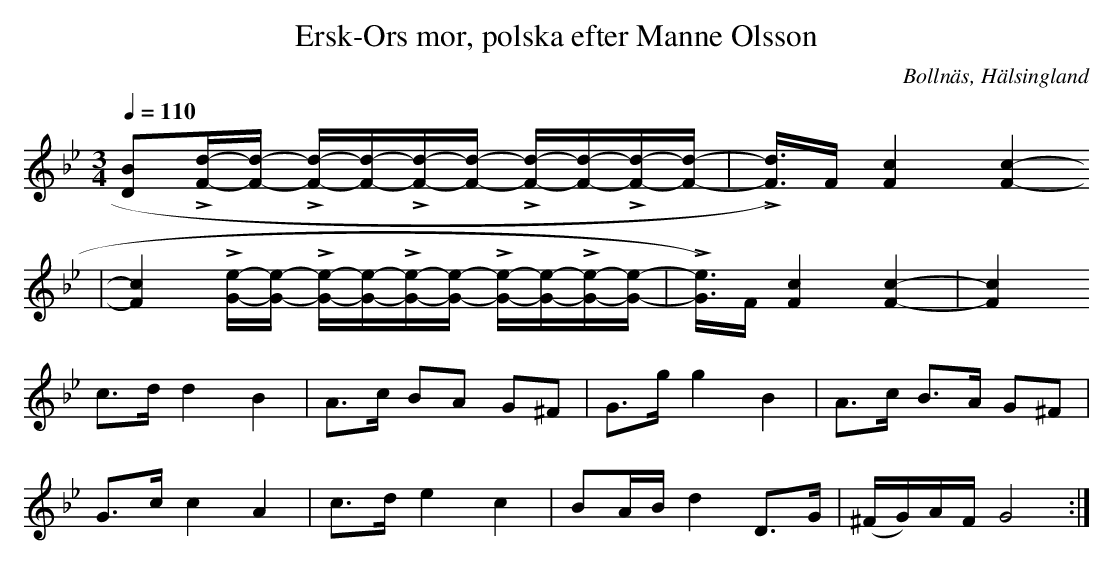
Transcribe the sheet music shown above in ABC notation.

X:1
T: Ersk-Ors mor, polska efter Manne Olsson
O:Bollnäs, Hälsingland
M:3/4
L:1/8
Q:1/4=110
K:Gm
[D B]L[F/d/]-[F/d/] - L[F/d/]-[F/d/]-L[F/d/]-[F/d/] - L[F/d/]-[F/d/]-L[F/d/]-[F/d/]-| L[F/ d/])>F [-F2 c2] [F2 c2]-
|[F2 c2]L[G/e/]-[G/e/] - L[G/e/]-[G/e/]-L[G/e/]-[G/e/] - L[G/e/]-[G/e/]-L[G/e/]-[G/e/]-| L[G/e/])>F [-F2 c2] [F2 c2]-|[F2 c2]
c>d    d2       B2           | A>c    BA       G^F       | G>g    g2 B2     | A>c         B>A G^F  |
G>c    c2       A2           | c>d    e2       c2        | BA/B/  d2 D>G   | (^F/G/)A/F/ G4      :|
